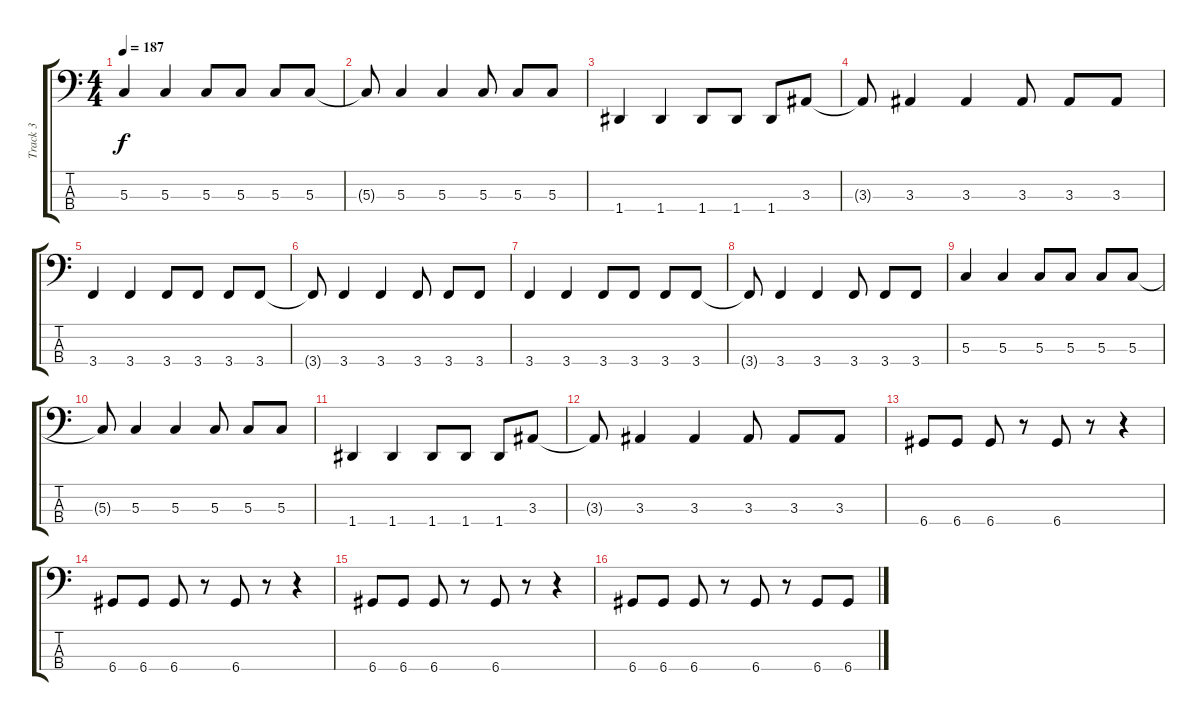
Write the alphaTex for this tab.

\track ("Track 3" "Track 3") {instrument electricbassfinger}
\staff {score tabs}
\tuning (F2 C2 G1 D1) {hide}
\ts (4 4)
\tempo 187
\clef f4
\ks c
5.3.4{dy f} 5.3.4 5.3.8 5.3.8 5.3.8 5.3.8 |
5.3{t}.8 5.3.4 5.3.4 5.3.8 5.3.8 5.3.8 |
1.4.4 1.4.4 1.4.8 1.4.8 1.4.8 3.3.8 |
3.3{t}.8 3.3.4 3.3.4 3.3.8 3.3.8 3.3.8 |
3.4.4 3.4.4 3.4.8 3.4.8 3.4.8 3.4.8 |
3.4{t}.8 3.4.4 3.4.4 3.4.8 3.4.8 3.4.8 |
3.4.4 3.4.4 3.4.8 3.4.8 3.4.8 3.4.8 |
3.4{t}.8 3.4.4 3.4.4 3.4.8 3.4.8 3.4.8 |
5.3.4 5.3.4 5.3.8 5.3.8 5.3.8 5.3.8 |
5.3{t}.8 5.3.4 5.3.4 5.3.8 5.3.8 5.3.8 |
1.4.4 1.4.4 1.4.8 1.4.8 1.4.8 3.3.8 |
3.3{t}.8 3.3.4 3.3.4 3.3.8 3.3.8 3.3.8 |
6.4.8{volume 13} 6.4.8 6.4.8 r.8 6.4.8 r.8 r.4 |
6.4.8 6.4.8 6.4.8 r.8 6.4.8 r.8 r.4 |
6.4.8 6.4.8 6.4.8 r.8 6.4.8 r.8 r.4 |
6.4.8 6.4.8 6.4.8 r.8 6.4.8 r.8 6.4.8 6.4.8
